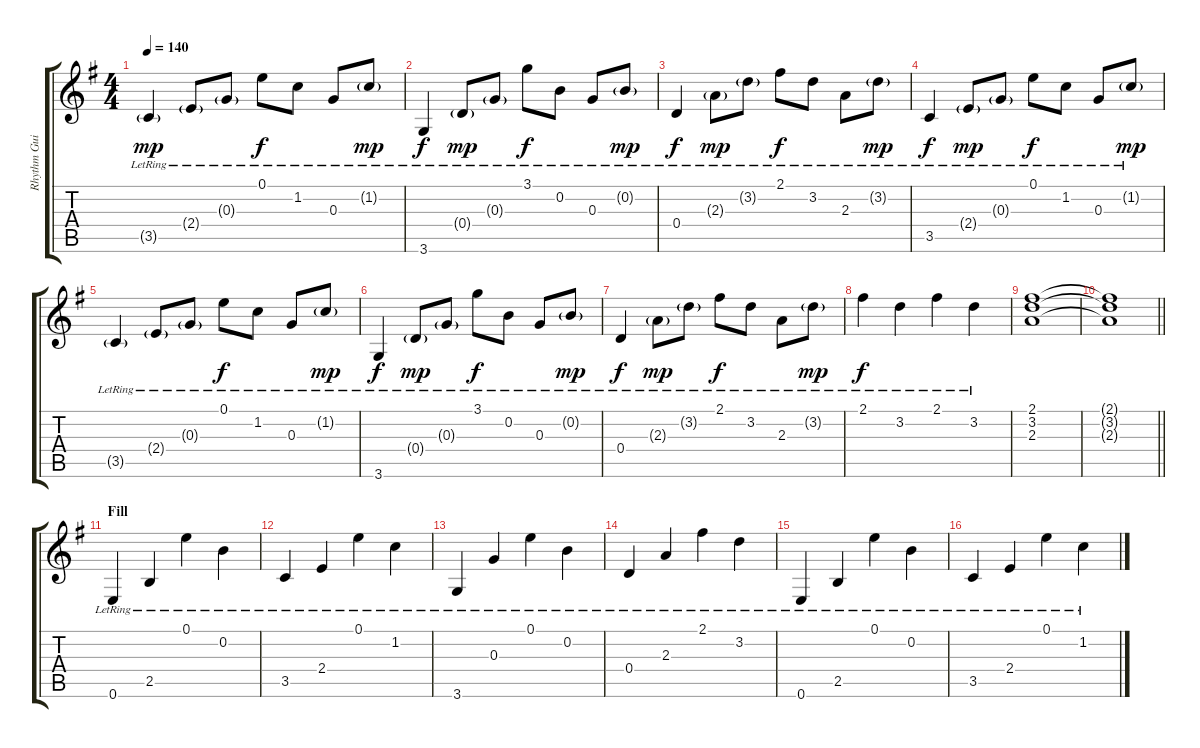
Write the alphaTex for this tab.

\track ("Rhythm Guitar 2: Axel Rudi Pell" "Rhythm Gui") {instrument electricguitarclean}
\staff {score tabs}
\tuning (E4 B3 G3 D3 A2 E2) {hide}
\ts (4 4)
\tempo 140
\clef g2
\ks eminor
3.5{g lr}.4{dy mp} 2.4{g lr}.8 0.3{g lr}.8 0.1{lr}.8{dy f} 1.2{lr}.8 0.3{lr}.8 1.2{g lr}.8{dy mp} |
3.6{lr}.4{dy f} 0.4{g lr}.8{dy mp} 0.3{g lr}.8 3.1{lr}.8{dy f} 0.2{lr}.8 0.3{lr}.8 0.2{g lr}.8{dy mp} |
0.4{lr}.4{dy f} 2.3{g lr}.8{dy mp} 3.2{g lr}.8 2.1{lr}.8{dy f} 3.2{lr}.8 2.3{lr}.8 3.2{g lr}.8{dy mp} |
3.5{lr}.4{dy f} 2.4{g lr}.8{dy mp} 0.3{g lr}.8 0.1{lr}.8{dy f} 1.2{lr}.8 0.3{lr}.8 1.2{g lr}.8{dy mp} |
3.5{g lr}.4 2.4{g lr}.8 0.3{g lr}.8 0.1{lr}.8{dy f} 1.2{lr}.8 0.3{lr}.8 1.2{g lr}.8{dy mp} |
3.6{lr}.4{dy f} 0.4{g lr}.8{dy mp} 0.3{g lr}.8 3.1{lr}.8{dy f} 0.2{lr}.8 0.3{lr}.8 0.2{g lr}.8{dy mp} |
0.4{lr}.4{dy f} 2.3{g lr}.8{dy mp} 3.2{g lr}.8 2.1{lr}.8{dy f} 3.2{lr}.8 2.3{lr}.8 3.2{g lr}.8{dy mp} |
2.1{lr}.4{dy f} 3.2{lr}.4 2.1{lr}.4 3.2{lr}.4 |
(2.1 3.2 2.3).1 |
\barLineRight lightlight
(2.1{t} 3.2{t} 2.3{t}).1 |
\section ("" "Fill")
0.6{lr}.4 2.5{lr}.4 0.1{lr}.4 0.2{lr}.4 |
3.5{lr}.4 2.4{lr}.4 0.1{lr}.4 1.2{lr}.4 |
3.6{lr}.4 0.3{lr}.4 0.1{lr}.4 0.2{lr}.4 |
0.4{lr}.4 2.3{lr}.4 2.1{lr}.4 3.2{lr}.4 |
0.6{lr}.4 2.5{lr}.4 0.1{lr}.4 0.2{lr}.4 |
3.5{lr}.4 2.4{lr}.4 0.1{lr}.4 1.2{lr}.4
